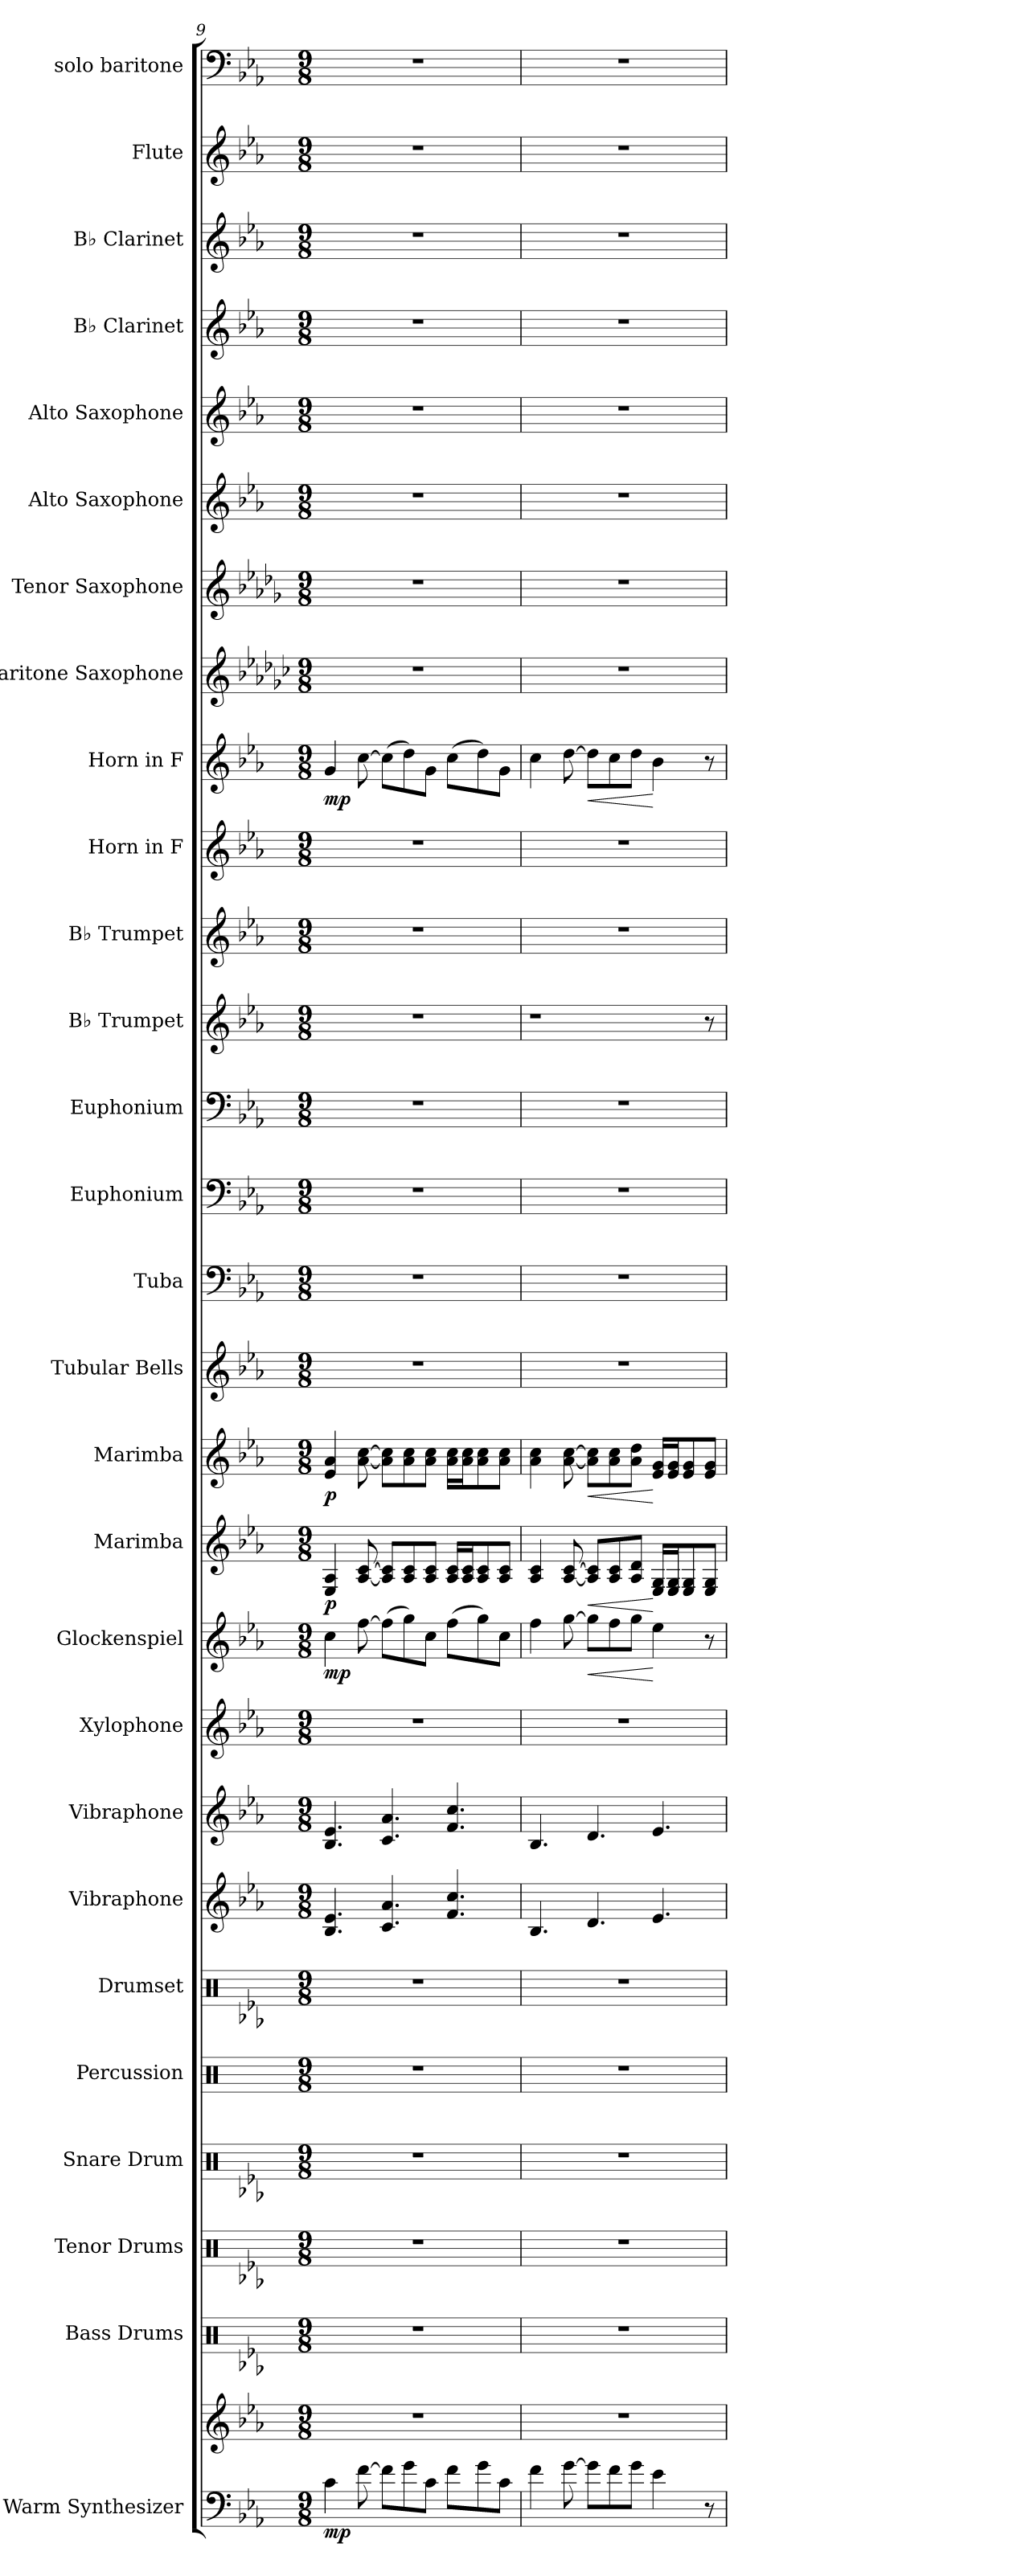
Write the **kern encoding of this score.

**kern	**kern	**dynam	**kern	**kern	**kern	**kern	**kern	**kern	**kern	**kern	**kern	**dynam	**kern	**dynam	**kern	**dynam	**kern	**kern	**kern	**kern	**kern	**kern	**kern	**kern	**dynam	**kern	**kern	**kern	**kern	**kern	**kern	**kern	**kern
*part28	*part28	*part28	*part27	*part26	*part25	*part24	*part23	*part22	*part21	*part20	*part19	*part19	*part18	*part18	*part17	*part17	*part16	*part15	*part14	*part13	*part12	*part11	*part10	*part9	*part9	*part8	*part7	*part6	*part5	*part4	*part3	*part2	*part1
*staff29	*staff28	*staff28/29	*staff27	*staff26	*staff25	*staff24	*staff23	*staff22	*staff21	*staff20	*staff19	*staff19	*staff18	*staff18	*staff17	*staff17	*staff16	*staff15	*staff14	*staff13	*staff12	*staff11	*staff10	*staff9	*staff9	*staff8	*staff7	*staff6	*staff5	*staff4	*staff3	*staff2	*staff1
*I"Warm Synthesizer	*	*	*I"Bass Drums	*I"Tenor Drums	*I"Snare Drum	*I"Percussion	*I"Drumset	*I"Vibraphone	*I"Vibraphone	*I"Xylophone	*I"Glockenspiel	*	*I"Marimba	*	*I"Marimba	*	*I"Tubular Bells	*I"Tuba	*I"Euphonium	*I"Euphonium	*I"B♭ Trumpet	*I"B♭ Trumpet	*I"Horn in F	*I"Horn in F	*	*I"Baritone Saxophone	*I"Tenor Saxophone	*I"Alto Saxophone	*I"Alto Saxophone	*I"B♭ Clarinet	*I"B♭ Clarinet	*I"Flute	*I"solo baritone
*I'Synth.	*	*	*I'B.D.	*I'T.D.	*I'S.D.	*I'Perc.	*I'Drs.	*I'Vib.	*I'Vib.	*I'Xyl.	*I'Glk.	*	*I'Mrm.	*	*I'Mrm.	*	*I'Tu. Be.	*I'Tba.	*I'Euph.	*I'Euph.	*I'B♭ Tpt.	*I'B♭ Tpt.	*	*	*	*I'Bar. Sax.	*I'T. Sax.	*I'A. Sax.	*I'A. Sax.	*I'B♭ Cl.	*I'B♭ Cl.	*I'Fl.	*
!!LO:PB:g=z
*clefF4	*clefG2	*	*clefX	*clefX	*clefX	*clefX	*clefX	*clefG2	*clefG2	*clefG2	*clefG2	*	*clefG2	*	*clefG2	*	*clefG2	*clefF4	*clefF4	*clefF4	*clefG2	*clefG2	*clefG2	*clefG2	*	*clefG2	*clefG2	*clefG2	*clefG2	*clefG2	*clefG2	*clefG2	*clefF4
*	*	*	*	*	*	*	*	*	*	*ITrd-7c-12	*ITrd-14c-24	*	*	*	*	*	*	*	*	*	*ITrd1c2	*ITrd1c2	*ITrd4c7	*ITrd4c7	*	*ITrd12c21	*ITrd8c14	*ITrd5c9	*ITrd5c9	*ITrd1c2	*ITrd1c2	*	*
*k[b-e-a-]	*k[b-e-a-]	*	*k[b-e-a-]	*k[b-e-a-]	*k[b-e-a-]	*k[]	*k[b-e-a-]	*k[b-e-a-]	*k[b-e-a-]	*k[b-e-a-]	*k[b-e-a-]	*	*k[b-e-a-]	*	*k[b-e-a-]	*	*k[b-e-a-]	*k[b-e-a-]	*k[b-e-a-]	*k[b-e-a-]	*k[b-e-a-d-g-]	*k[b-e-a-d-g-]	*k[b-e-a-d-]	*k[b-e-a-d-]	*	*k[b-e-a-d-g-c-]	*k[b-e-a-d-g-]	*k[b-e-a-d-g-c-]	*k[b-e-a-d-g-c-]	*k[b-e-a-d-g-]	*k[b-e-a-d-g-]	*k[b-e-a-]	*k[b-e-a-]
*M9/8	*M9/8	*	*M9/8	*M9/8	*M9/8	*M9/8	*M9/8	*M9/8	*M9/8	*M9/8	*M9/8	*	*M9/8	*	*M9/8	*	*M9/8	*M9/8	*M9/8	*M9/8	*M9/8	*M9/8	*M9/8	*M9/8	*	*M9/8	*M9/8	*M9/8	*M9/8	*M9/8	*M9/8	*M9/8	*M9/8
=9	=9	=9	=9	=9	=9	=9	=9	=9	=9	=9	=9	=9	=9	=9	=9	=9	=9	=9	=9	=9	=9	=9	=9	=9	=9	=9	=9	=9	=9	=9	=9	=9	=9
!	!	!LO:DY:b=2	!	!	!	!	!	!	!	!	!	!LO:DY:b	!	!LO:DY:b	!	!LO:DY:b	!	!	!	!	!	!	!	!	!LO:DY:b	!	!	!	!	!	!	!	!
4c\	8%9r	mp	8%9r	8%9r	8%9r	8%9r	8%9r	4.B-/ 4.e-/	4.B-/ 4.e-/	8%9r	4cccc\	mp	4E-/ 4A-/	p	4e-/ 4a-/	p	8%9r	8%9r	8%9r	8%9r	8%9r	8%9r	8%9r	4c/	mp	8%9r	8%9r	8%9r	8%9r	8%9r	8%9r	8%9r	8%9r
[8f\	.	.	.	.	.	.	.	.	.	.	[8ffff\	.	[8A-/ [8c/	.	[8a-\ [8cc\	.	.	.	.	.	.	.	.	[8f\	.	.	.	.	.	.	.	.	.
8f\L]	.	.	.	.	.	.	.	4.c/ 4.a-/	4.c/ 4.a-/	.	(>8ffff\L]	.	8A-/] 8c/]L	.	8a-\] 8cc\]L	.	.	.	.	.	.	.	.	(>8f\L]	.	.	.	.	.	.	.	.	.
8g\	.	.	.	.	.	.	.	.	.	.	8gggg\)	.	8A-/ 8c/	.	8a-\ 8cc\	.	.	.	.	.	.	.	.	8g\)	.	.	.	.	.	.	.	.	.
8c\J	.	.	.	.	.	.	.	.	.	.	8cccc\J	.	8A-/ 8c/J	.	8a-\ 8cc\J	.	.	.	.	.	.	.	.	8c\J	.	.	.	.	.	.	.	.	.
8f\L	.	.	.	.	.	.	.	4.f/ 4.cc/	4.f/ 4.cc/	.	(>8ffff\L	.	16A-/ 16c/LL	.	16a-\ 16cc\LL	.	.	.	.	.	.	.	.	(>8f\L	.	.	.	.	.	.	.	.	.
.	.	.	.	.	.	.	.	.	.	.	.	.	16A-/ 16c/J	.	16a-\ 16cc\J	.	.	.	.	.	.	.	.	.	.	.	.	.	.	.	.	.	.
8g\	.	.	.	.	.	.	.	.	.	.	8gggg\)	.	8A-/ 8c/	.	8a-\ 8cc\	.	.	.	.	.	.	.	.	8g\)	.	.	.	.	.	.	.	.	.
8c\J	.	.	.	.	.	.	.	.	.	.	8cccc\J	.	8A-/ 8c/J	.	8a-\ 8cc\J	.	.	.	.	.	.	.	.	8c\J	.	.	.	.	.	.	.	.	.
=10	=10	=10	=10	=10	=10	=10	=10	=10	=10	=10	=10	=10	=10	=10	=10	=10	=10	=10	=10	=10	=10	=10	=10	=10	=10	=10	=10	=10	=10	=10	=10	=10	=10
4f\	8%9r	.	8%9r	8%9r	8%9r	8%9r	8%9r	4.B-/	4.B-/	8%9r	4ffff\	.	4A-/ 4c/	.	4a-\ 4cc\	.	8%9r	8%9r	8%9r	8%9r	1r	8%9r	8%9r	4f\	.	8%9r	8%9r	8%9r	8%9r	8%9r	8%9r	8%9r	8%9r
[8g\	.	.	.	.	.	.	.	.	.	.	[8gggg\	.	[8A-/ [8c/	.	[8a-\ [8cc\	.	.	.	.	.	.	.	.	[8g\	.	.	.	.	.	.	.	.	.
!	!	!	!	!	!	!	!	!	!	!	!	!LO:HP:b	!	!LO:HP:b	!	!LO:HP:b	!	!	!	!	!	!	!	!	!LO:HP:b	!	!	!	!	!	!	!	!
8g\L]	.	.	.	.	.	.	.	4.d/	4.d/	.	8gggg\L]	<	8A-/] 8c/]L	<	8a-\] 8cc\]L	<	.	.	.	.	.	.	.	8g\L]	<	.	.	.	.	.	.	.	.
8f\	.	.	.	.	.	.	.	.	.	.	8ffff\	.	8A-/ 8c/	.	8a-\ 8cc\	.	.	.	.	.	.	.	.	8f\	.	.	.	.	.	.	.	.	.
8g\J	.	.	.	.	.	.	.	.	.	.	8gggg\J	.	8A-/ 8d/J	.	8a-\ 8dd\J	.	.	.	.	.	.	.	.	8g\J	.	.	.	.	.	.	.	.	.
4e-\	.	.	.	.	.	.	.	4.e-/	4.e-/	.	4eeee-\	[	16E-/ 16G/LL	[	16e-/ 16g/LL	[	.	.	.	.	.	.	.	4e-\	[	.	.	.	.	.	.	.	.
.	.	.	.	.	.	.	.	.	.	.	.	.	16E-/ 16G/J	.	16e-/ 16g/J	.	.	.	.	.	.	.	.	.	.	.	.	.	.	.	.	.	.
.	.	.	.	.	.	.	.	.	.	.	.	.	8E-/ 8G/	.	8e-/ 8g/	.	.	.	.	.	.	.	.	.	.	.	.	.	.	.	.	.	.
8r	.	.	.	.	.	.	.	.	.	.	8r	.	8E-/ 8G/J	.	8e-/ 8g/J	.	.	.	.	.	8r	.	.	8r	.	.	.	.	.	.	.	.	.
=	=	=	=	=	=	=	=	=	=	=	=	=	=	=	=	=	=	=	=	=	=	=	=	=	=	=	=	=	=	=	=	=	=
*-	*-	*-	*-	*-	*-	*-	*-	*-	*-	*-	*-	*-	*-	*-	*-	*-	*-	*-	*-	*-	*-	*-	*-	*-	*-	*-	*-	*-	*-	*-	*-	*-	*-
